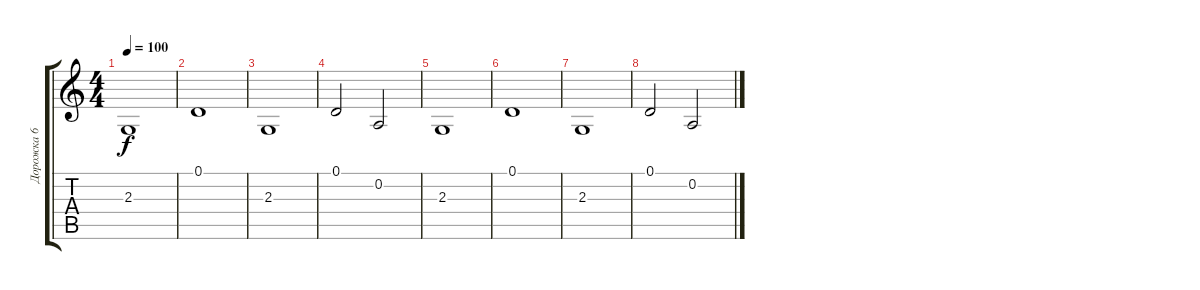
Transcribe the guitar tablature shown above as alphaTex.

\track ("Дорожка 6" "Дорожка 6") {instrument pad4choir}
\staff {score tabs}
\tuning (D4 A3 F3 C3 G2 D2) {hide}
\ts (4 4)
\tempo 100
\clef g2
\ks c
2.3.1{dy f} |
0.1.1 |
2.3.1 |
0.1.2 0.2.2 |
2.3.1 |
0.1.1 |
2.3.1 |
0.1.2 0.2.2
